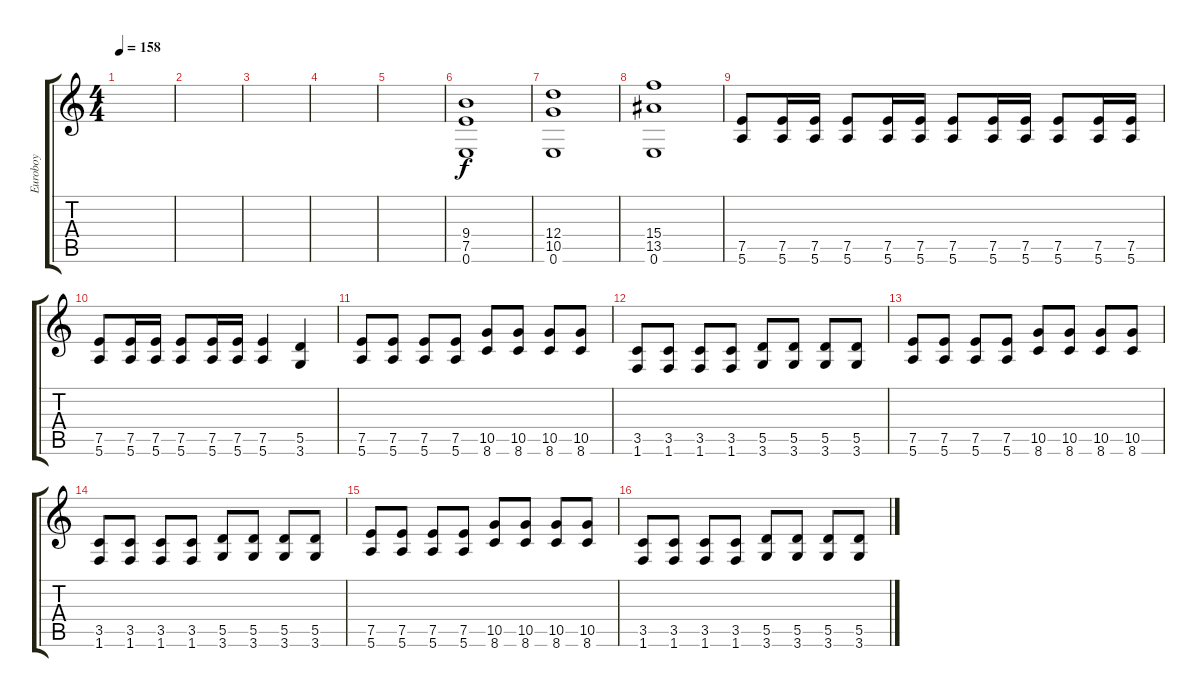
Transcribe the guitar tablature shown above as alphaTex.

\track ("Euroboy" "Euroboy") {instrument distortionguitar}
\staff {score tabs}
\tuning (E4 B3 G3 D3 A2 E2) {hide}
\ts (4 4)
\tempo 158
\clef g2
\ks c
|
|
|
|
|
(9.4 7.5 0.6).1 |
(12.4 10.5 0.6).1 |
(15.4 13.5 0.6).1 |
(7.5 5.6).8 (7.5 5.6).16 (7.5 5.6).16 (7.5 5.6).8 (7.5 5.6).16 (7.5 5.6).16 (7.5 5.6).8 (7.5 5.6).16 (7.5 5.6).16 (7.5 5.6).8 (7.5 5.6).16 (7.5 5.6).16 |
(7.5 5.6).8 (7.5 5.6).16 (7.5 5.6).16 (7.5 5.6).8 (7.5 5.6).16 (7.5 5.6).16 (7.5 5.6).4 (5.5 3.6).4 |
(7.5 5.6).8 (7.5 5.6).8 (7.5 5.6).8 (7.5 5.6).8 (10.5 8.6).8 (10.5 8.6).8 (10.5 8.6).8 (10.5 8.6).8 |
(3.5 1.6).8 (3.5 1.6).8 (3.5 1.6).8 (3.5 1.6).8 (5.5 3.6).8 (5.5 3.6).8 (5.5 3.6).8 (5.5 3.6).8 |
(7.5 5.6).8 (7.5 5.6).8 (7.5 5.6).8 (7.5 5.6).8 (10.5 8.6).8 (10.5 8.6).8 (10.5 8.6).8 (10.5 8.6).8 |
(3.5 1.6).8 (3.5 1.6).8 (3.5 1.6).8 (3.5 1.6).8 (5.5 3.6).8 (5.5 3.6).8 (5.5 3.6).8 (5.5 3.6).8 |
(7.5 5.6).8 (7.5 5.6).8 (7.5 5.6).8 (7.5 5.6).8 (10.5 8.6).8 (10.5 8.6).8 (10.5 8.6).8 (10.5 8.6).8 |
(3.5 1.6).8 (3.5 1.6).8 (3.5 1.6).8 (3.5 1.6).8 (5.5 3.6).8 (5.5 3.6).8 (5.5 3.6).8 (5.5 3.6).8
